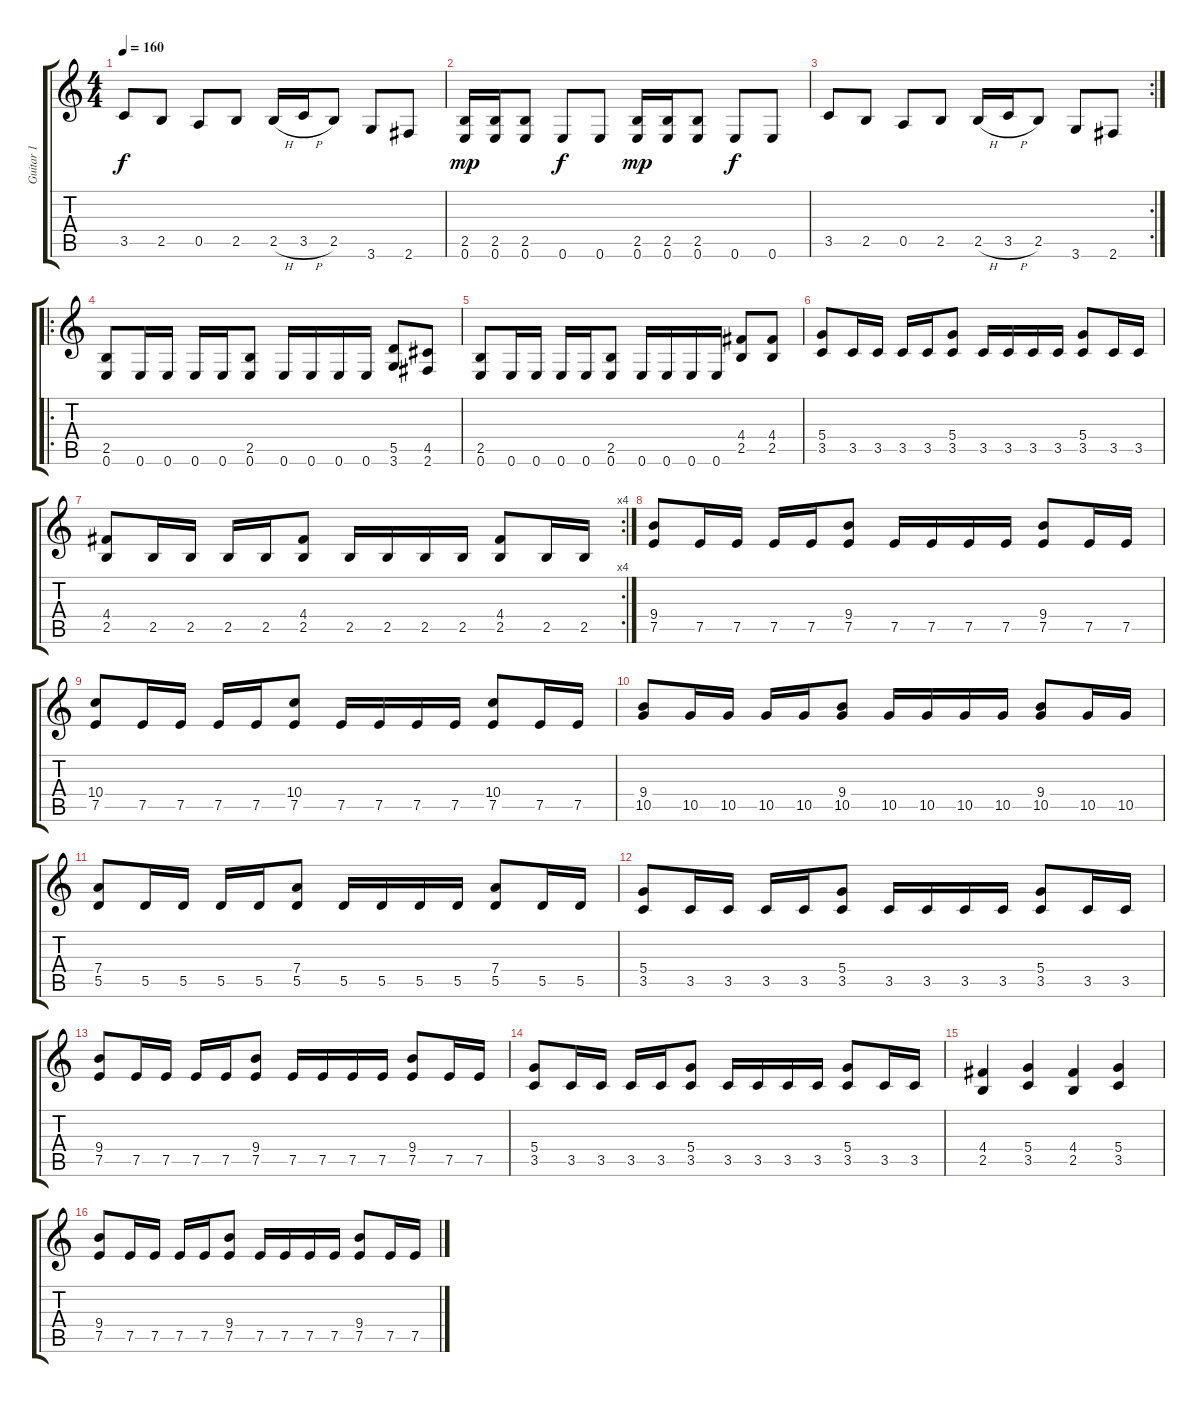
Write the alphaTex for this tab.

\track ("Guitar 1" "Guitar 1") {instrument distortionguitar}
\staff {score tabs}
\tuning (E4 B3 G3 D3 A2 E2) {hide}
\ts (4 4)
\tempo 160
\clef g2
\ks c
3.5.8{dy f} 2.5.8 0.5.8 2.5.8 2.5{h}.16 3.5{h}.16 2.5.8 3.6.8 2.6.8 |
(2.5 0.6).16{dy mp} (2.5 0.6).16 (2.5 0.6).8 0.6.8{dy f} 0.6.8 (2.5 0.6).16{dy mp} (2.5 0.6).16 (2.5 0.6).8 0.6.8{dy f} 0.6.8 |
\rc 2
3.5.8 2.5.8 0.5.8 2.5.8 2.5{h}.16 3.5{h}.16 2.5.8 3.6.8 2.6.8 |
\ro
(2.5 0.6).8 0.6.16 0.6.16 0.6.16 0.6.16 (2.5 0.6).8 0.6.16 0.6.16 0.6.16 0.6.16 (5.5 3.6).8 (4.5 2.6).8 |
(2.5 0.6).8 0.6.16 0.6.16 0.6.16 0.6.16 (2.5 0.6).8 0.6.16 0.6.16 0.6.16 0.6.16 (4.4 2.5).8 (4.4 2.5).8 |
(5.4 3.5).8 3.5.16 3.5.16 3.5.16 3.5.16 (5.4 3.5).8 3.5.16 3.5.16 3.5.16 3.5.16 (5.4 3.5).8 3.5.16 3.5.16 |
\rc 4
(4.4 2.5).8 2.5.16 2.5.16 2.5.16 2.5.16 (4.4 2.5).8 2.5.16 2.5.16 2.5.16 2.5.16 (4.4 2.5).8 2.5.16 2.5.16 |
(9.4 7.5).8 7.5.16 7.5.16 7.5.16 7.5.16 (9.4 7.5).8 7.5.16 7.5.16 7.5.16 7.5.16 (9.4 7.5).8 7.5.16 7.5.16 |
(10.4 7.5).8 7.5.16 7.5.16 7.5.16 7.5.16 (10.4 7.5).8 7.5.16 7.5.16 7.5.16 7.5.16 (10.4 7.5).8 7.5.16 7.5.16 |
(9.4 10.5).8 10.5.16 10.5.16 10.5.16 10.5.16 (9.4 10.5).8 10.5.16 10.5.16 10.5.16 10.5.16 (9.4 10.5).8 10.5.16 10.5.16 |
(7.4 5.5).8 5.5.16 5.5.16 5.5.16 5.5.16 (7.4 5.5).8 5.5.16 5.5.16 5.5.16 5.5.16 (7.4 5.5).8 5.5.16 5.5.16 |
(5.4 3.5).8 3.5.16 3.5.16 3.5.16 3.5.16 (5.4 3.5).8 3.5.16 3.5.16 3.5.16 3.5.16 (5.4 3.5).8 3.5.16 3.5.16 |
(9.4 7.5).8 7.5.16 7.5.16 7.5.16 7.5.16 (9.4 7.5).8 7.5.16 7.5.16 7.5.16 7.5.16 (9.4 7.5).8 7.5.16 7.5.16 |
(5.4 3.5).8 3.5.16 3.5.16 3.5.16 3.5.16 (5.4 3.5).8 3.5.16 3.5.16 3.5.16 3.5.16 (5.4 3.5).8 3.5.16 3.5.16 |
(4.4 2.5).4 (5.4 3.5).4 (4.4 2.5).4 (5.4 3.5).4 |
(9.4 7.5).8 7.5.16 7.5.16 7.5.16 7.5.16 (9.4 7.5).8 7.5.16 7.5.16 7.5.16 7.5.16 (9.4 7.5).8 7.5.16 7.5.16
